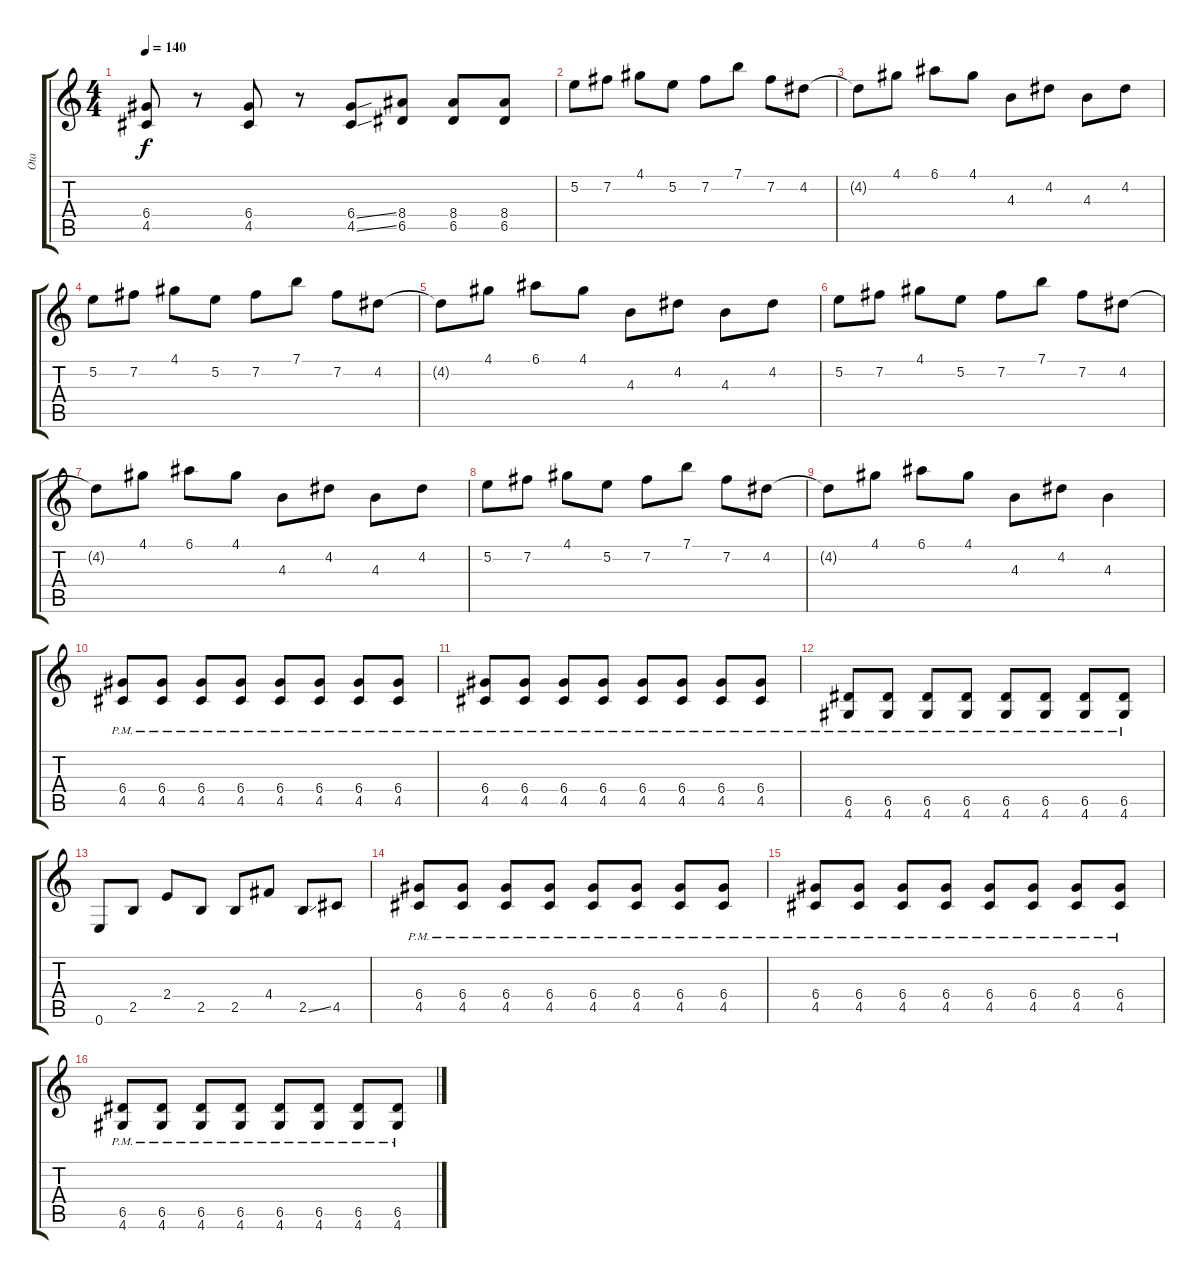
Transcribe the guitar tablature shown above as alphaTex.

\track ("Ota" "Ota") {instrument overdrivenguitar}
\staff {score tabs}
\tuning (E4 B3 G3 D3 A2 E2) {hide}
\ts (4 4)
\tempo 140
\clef g2
\ks c
(6.4 4.5).8{dy f} r.8 (6.4 4.5).8 r.8 (6.4{ss} 4.5{ss}).8 (8.4 6.5).8 (8.4 6.5).8 (8.4 6.5).8 |
5.2.8 7.2.8 4.1.8 5.2.8 7.2.8 7.1.8 7.2.8 4.2.8 |
4.2{t}.8 4.1.8 6.1.8 4.1.8 4.3.8 4.2.8 4.3.8 4.2.8 |
5.2.8 7.2.8 4.1.8 5.2.8 7.2.8 7.1.8 7.2.8 4.2.8 |
4.2{t}.8 4.1.8 6.1.8 4.1.8 4.3.8 4.2.8 4.3.8 4.2.8 |
5.2.8 7.2.8 4.1.8 5.2.8 7.2.8 7.1.8 7.2.8 4.2.8 |
4.2{t}.8 4.1.8 6.1.8 4.1.8 4.3.8 4.2.8 4.3.8 4.2.8 |
5.2.8 7.2.8 4.1.8 5.2.8 7.2.8 7.1.8 7.2.8 4.2.8 |
4.2{t}.8 4.1.8 6.1.8 4.1.8 4.3.8 4.2.8 4.3.4 |
(6.4{pm} 4.5{pm}).8 (6.4{pm} 4.5{pm}).8 (6.4{pm} 4.5{pm}).8 (6.4{pm} 4.5{pm}).8 (6.4{pm} 4.5{pm}).8 (6.4{pm} 4.5{pm}).8 (6.4{pm} 4.5{pm}).8 (6.4{pm} 4.5{pm}).8 |
(6.4{pm} 4.5{pm}).8 (6.4{pm} 4.5{pm}).8 (6.4{pm} 4.5{pm}).8 (6.4{pm} 4.5{pm}).8 (6.4{pm} 4.5{pm}).8 (6.4{pm} 4.5{pm}).8 (6.4{pm} 4.5{pm}).8 (6.4{pm} 4.5{pm}).8 |
(6.5{pm} 4.6{pm}).8 (6.5{pm} 4.6{pm}).8 (6.5{pm} 4.6{pm}).8 (6.5{pm} 4.6{pm}).8 (6.5{pm} 4.6{pm}).8 (6.5{pm} 4.6{pm}).8 (6.5{pm} 4.6{pm}).8 (6.5{pm} 4.6{pm}).8 |
0.6.8 2.5.8 2.4.8 2.5.8 2.5.8 4.4.8 2.5{ss}.8 4.5.8 |
(6.4{pm} 4.5{pm}).8 (6.4{pm} 4.5{pm}).8 (6.4{pm} 4.5{pm}).8 (6.4{pm} 4.5{pm}).8 (6.4{pm} 4.5{pm}).8 (6.4{pm} 4.5{pm}).8 (6.4{pm} 4.5{pm}).8 (6.4{pm} 4.5{pm}).8 |
(6.4{pm} 4.5{pm}).8 (6.4{pm} 4.5{pm}).8 (6.4{pm} 4.5{pm}).8 (6.4{pm} 4.5{pm}).8 (6.4{pm} 4.5{pm}).8 (6.4{pm} 4.5{pm}).8 (6.4{pm} 4.5{pm}).8 (6.4{pm} 4.5{pm}).8 |
(6.5{pm} 4.6{pm}).8 (6.5{pm} 4.6{pm}).8 (6.5{pm} 4.6{pm}).8 (6.5{pm} 4.6{pm}).8 (6.5{pm} 4.6{pm}).8 (6.5{pm} 4.6{pm}).8 (6.5{pm} 4.6{pm}).8 (6.5{pm} 4.6{pm}).8
